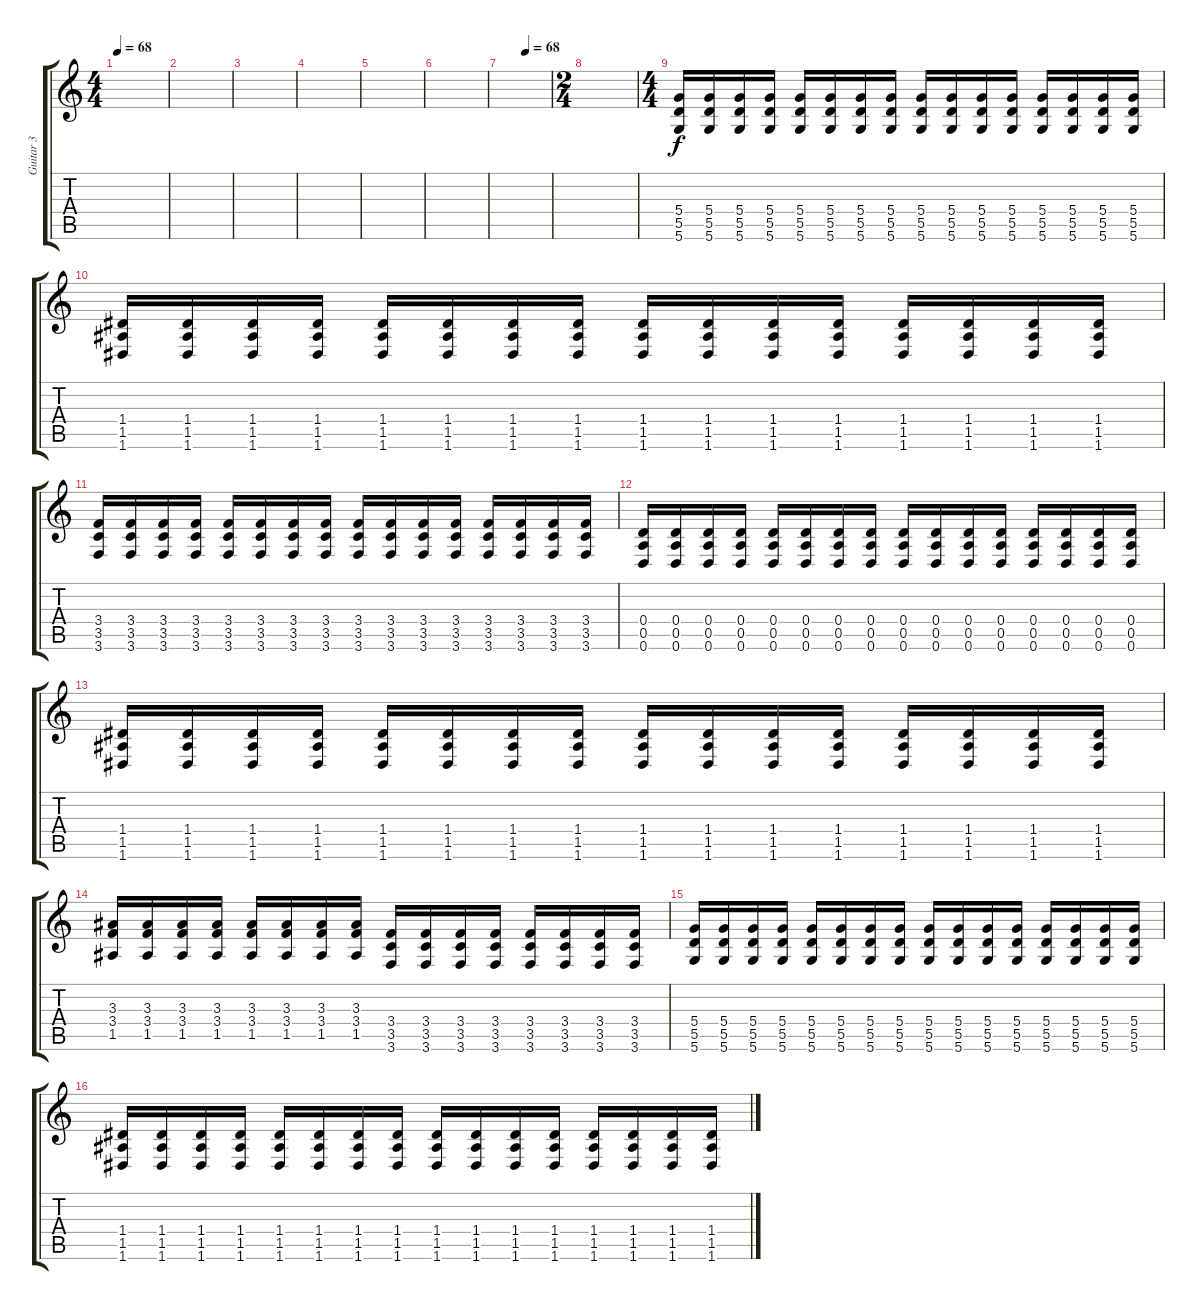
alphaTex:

\track ("Guitar 3" "Guitar 3") {instrument distortionguitar}
\staff {score tabs}
\tuning (E4 B3 G3 D3 A2 D2) {hide}
\ts (4 4)
\tempo 68
\tempo 60
\tempo 68
\clef g2
\ks c
|
|
|
|
|
|
\tempo (68 0.5)
|
\ts (2 4)
|
\ts (4 4)
(5.4 5.5 5.6).16 (5.4 5.5 5.6).16 (5.4 5.5 5.6).16 (5.4 5.5 5.6).16 (5.4 5.5 5.6).16 (5.4 5.5 5.6).16 (5.4 5.5 5.6).16 (5.4 5.5 5.6).16 (5.4 5.5 5.6).16 (5.4 5.5 5.6).16 (5.4 5.5 5.6).16 (5.4 5.5 5.6).16 (5.4 5.5 5.6).16 (5.4 5.5 5.6).16 (5.4 5.5 5.6).16 (5.4 5.5 5.6).16 |
(1.4 1.5 1.6).16 (1.4 1.5 1.6).16 (1.4 1.5 1.6).16 (1.4 1.5 1.6).16 (1.4 1.5 1.6).16 (1.4 1.5 1.6).16 (1.4 1.5 1.6).16 (1.4 1.5 1.6).16 (1.4 1.5 1.6).16 (1.4 1.5 1.6).16 (1.4 1.5 1.6).16 (1.4 1.5 1.6).16 (1.4 1.5 1.6).16 (1.4 1.5 1.6).16 (1.4 1.5 1.6).16 (1.4 1.5 1.6).16 |
(3.4 3.5 3.6).16 (3.4 3.5 3.6).16 (3.4 3.5 3.6).16 (3.4 3.5 3.6).16 (3.4 3.5 3.6).16 (3.4 3.5 3.6).16 (3.4 3.5 3.6).16 (3.4 3.5 3.6).16 (3.4 3.5 3.6).16 (3.4 3.5 3.6).16 (3.4 3.5 3.6).16 (3.4 3.5 3.6).16 (3.4 3.5 3.6).16 (3.4 3.5 3.6).16 (3.4 3.5 3.6).16 (3.4 3.5 3.6).16 |
(0.4 0.5 0.6).16 (0.4 0.5 0.6).16 (0.4 0.5 0.6).16 (0.4 0.5 0.6).16 (0.4 0.5 0.6).16 (0.4 0.5 0.6).16 (0.4 0.5 0.6).16 (0.4 0.5 0.6).16 (0.4 0.5 0.6).16 (0.4 0.5 0.6).16 (0.4 0.5 0.6).16 (0.4 0.5 0.6).16 (0.4 0.5 0.6).16 (0.4 0.5 0.6).16 (0.4 0.5 0.6).16 (0.4 0.5 0.6).16 |
(1.4 1.5 1.6).16 (1.4 1.5 1.6).16 (1.4 1.5 1.6).16 (1.4 1.5 1.6).16 (1.4 1.5 1.6).16 (1.4 1.5 1.6).16 (1.4 1.5 1.6).16 (1.4 1.5 1.6).16 (1.4 1.5 1.6).16 (1.4 1.5 1.6).16 (1.4 1.5 1.6).16 (1.4 1.5 1.6).16 (1.4 1.5 1.6).16 (1.4 1.5 1.6).16 (1.4 1.5 1.6).16 (1.4 1.5 1.6).16 |
(3.3 3.4 1.5).16 (3.3 3.4 1.5).16 (3.3 3.4 1.5).16 (3.3 3.4 1.5).16 (3.3 3.4 1.5).16 (3.3 3.4 1.5).16 (3.3 3.4 1.5).16 (3.3 3.4 1.5).16 (3.4 3.5 3.6).16 (3.4 3.5 3.6).16 (3.4 3.5 3.6).16 (3.4 3.5 3.6).16 (3.4 3.5 3.6).16 (3.4 3.5 3.6).16 (3.4 3.5 3.6).16 (3.4 3.5 3.6).16 |
(5.4 5.5 5.6).16 (5.4 5.5 5.6).16 (5.4 5.5 5.6).16 (5.4 5.5 5.6).16 (5.4 5.5 5.6).16 (5.4 5.5 5.6).16 (5.4 5.5 5.6).16 (5.4 5.5 5.6).16 (5.4 5.5 5.6).16 (5.4 5.5 5.6).16 (5.4 5.5 5.6).16 (5.4 5.5 5.6).16 (5.4 5.5 5.6).16 (5.4 5.5 5.6).16 (5.4 5.5 5.6).16 (5.4 5.5 5.6).16 |
(1.4 1.5 1.6).16 (1.4 1.5 1.6).16 (1.4 1.5 1.6).16 (1.4 1.5 1.6).16 (1.4 1.5 1.6).16 (1.4 1.5 1.6).16 (1.4 1.5 1.6).16 (1.4 1.5 1.6).16 (1.4 1.5 1.6).16 (1.4 1.5 1.6).16 (1.4 1.5 1.6).16 (1.4 1.5 1.6).16 (1.4 1.5 1.6).16 (1.4 1.5 1.6).16 (1.4 1.5 1.6).16 (1.4 1.5 1.6).16
